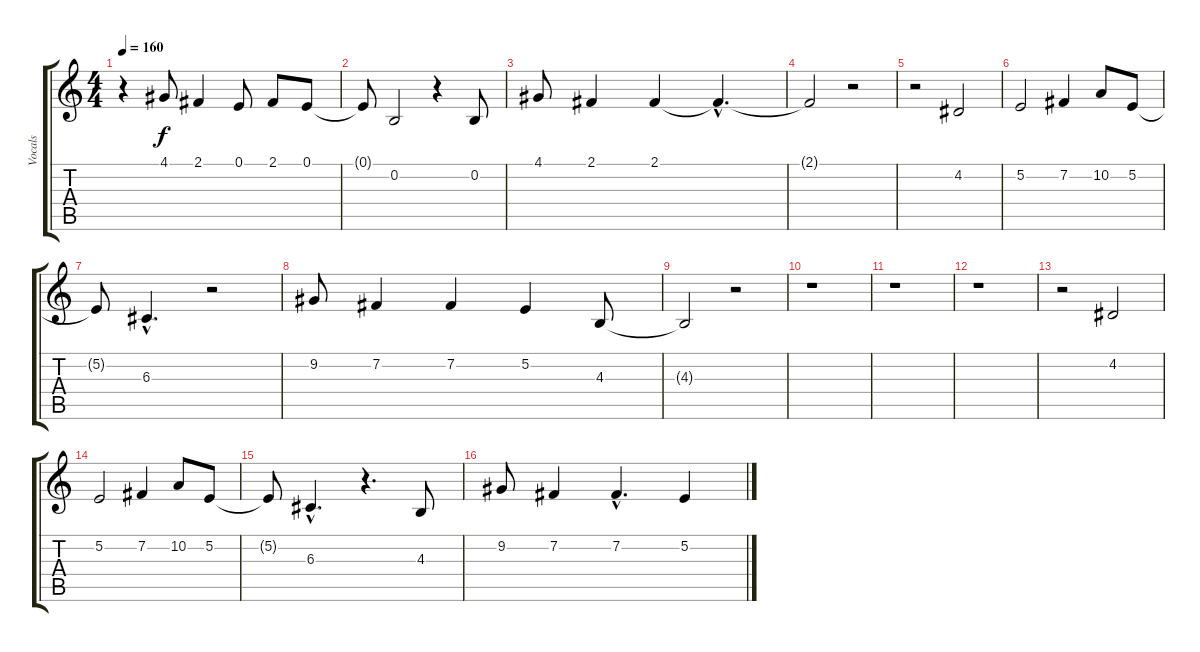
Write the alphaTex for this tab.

\track ("Vocals" "Vocals") {instrument lead1square}
\staff {score tabs}
\tuning (E4 B3 G3 D3 A2 E2) {hide}
\ts (4 4)
\tempo 160
\clef g2
\ks c
r.4{dy f} 4.1.8 2.1.4 0.1.8 2.1.8 0.1.8 |
0.1{t}.8 0.2.2 r.4 0.2.8 |
4.1.8 2.1.4 2.1.4 2.1{hac t}.4{d} |
2.1{t}.2 r.2 |
r.2 4.2.2 |
5.2.2 7.2.4 10.2.8 5.2.8 |
5.2{t}.8 6.3{hac}.4{d} r.2 |
9.2.8 7.2.4 7.2.4 5.2.4 4.3.8 |
4.3{t}.2 r.2 |
r.1 |
r.1 |
r.1 |
r.2 4.2.2 |
5.2.2 7.2.4 10.2.8 5.2.8 |
5.2{t}.8 6.3{hac}.4{d} r.4{d} 4.3.8 |
9.2.8 7.2.4 7.2{hac}.4{d} 5.2.4
